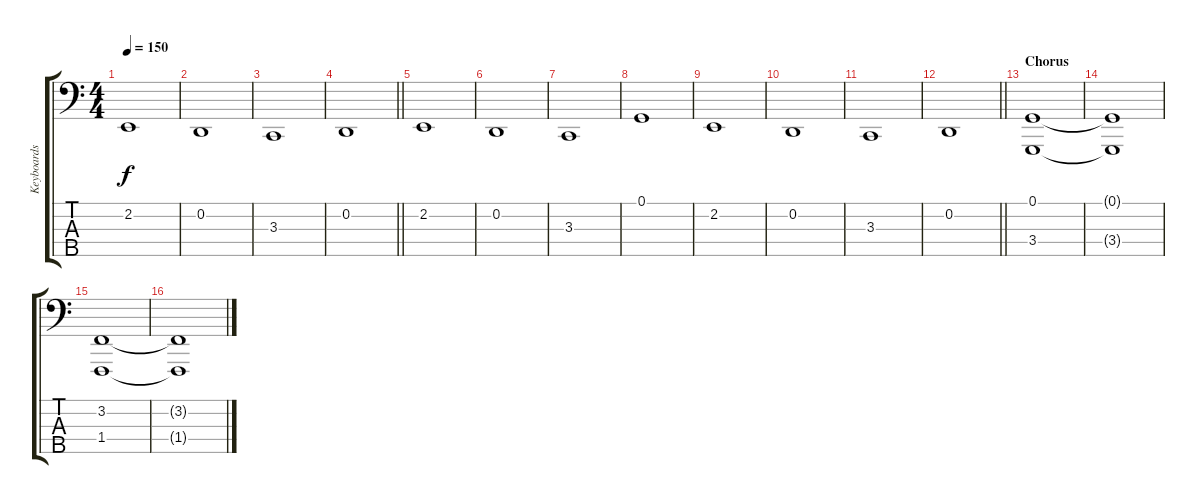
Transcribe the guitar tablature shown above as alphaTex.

\track ("Keyboards" "Keyboards") {instrument stringensemble1}
\staff {score tabs}
\tuning (G2 D2 A1 E1 B0) {hide}
\ts (4 4)
\tempo 150
\clef f4
\ks c
2.2.1{dy f} |
0.2.1 |
3.3.1 |
\barLineRight lightlight
0.2.1 |
2.2.1 |
0.2.1 |
3.3.1 |
0.1.1 |
2.2.1 |
0.2.1 |
3.3.1 |
\barLineRight lightlight
0.2.1 |
\section ("" "Chorus ")
(0.1 3.4).1 |
(0.1{t} 3.4{t}).1 |
(3.2 1.4).1 |
(3.2{t} 1.4{t}).1
